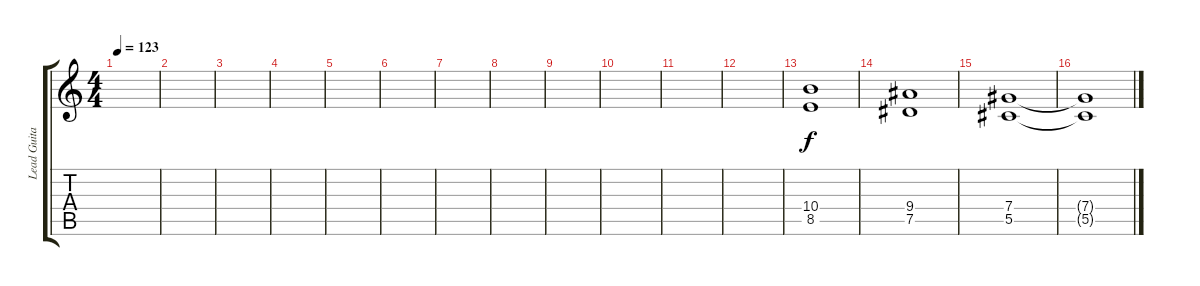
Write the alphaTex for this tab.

\track ("Lead Guitar" "Lead Guita") {instrument distortionguitar}
\staff {score tabs}
\tuning (Eb4 Bb3 Gb3 Db3 Ab2 Db2) {hide}
\ts (4 4)
\tempo 123
\clef g2
\ks c
|
|
|
|
|
|
|
|
|
|
|
|
(10.4 8.5).1 |
(9.4 7.5).1 |
(7.4 5.5).1 |
(7.4{t} 5.5{t}).1
